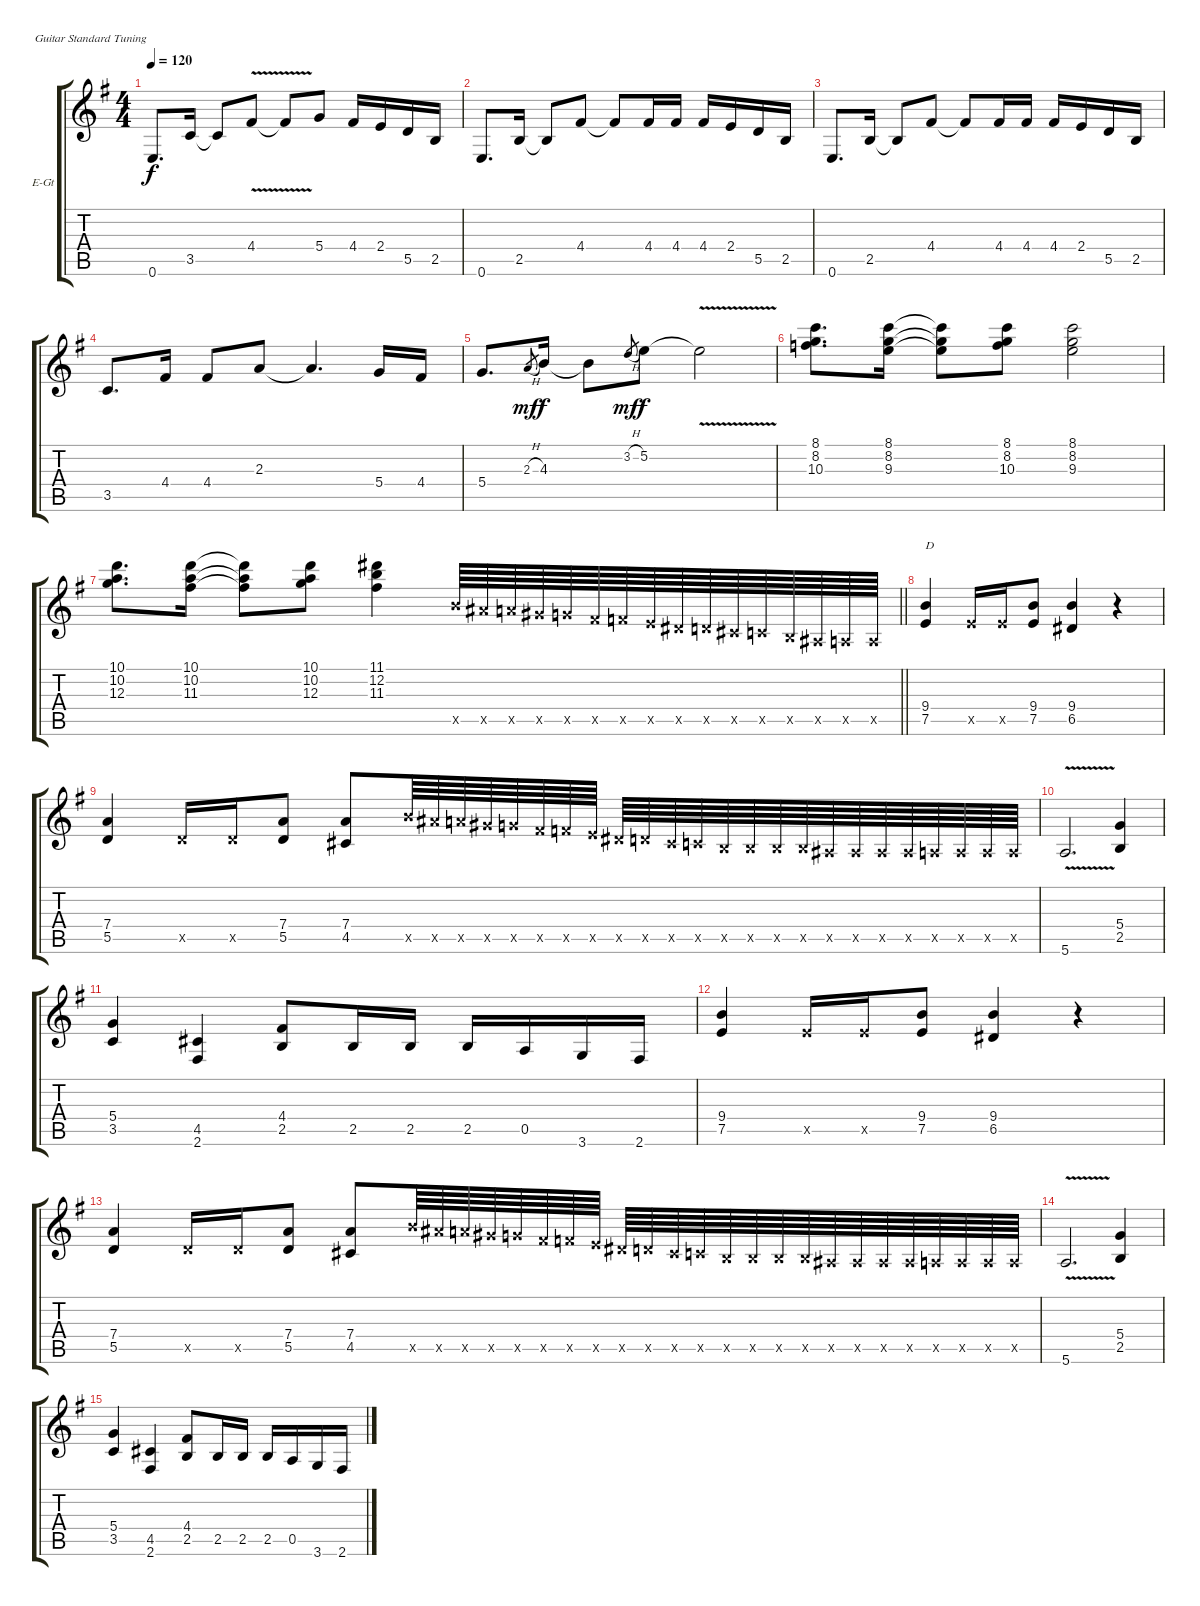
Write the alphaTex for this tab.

\bracketExtendMode groupsimilarinstruments
\firstSystemTrackNameOrientation horizontal
\otherSystemsTrackNameOrientation horizontal
\track ("YNGWIE GUITAR 2" "E-Gt") {instrument overdrivenguitar}
\staff {score tabs}
\tuning (E4 B3 G3 D3 A2 E2)
\ts (4 4)
\tempo 120
\clef g2
\ks eminor
0.6.8{d dy f} 3.5.16 3.5{t}.8 4.4{v}.8 4.4{v t}.8 5.4.8 4.4.16 2.4.16 5.5.16 2.5.16 |
0.6.8{d} 2.5.16 2.5{t}.8 4.4.8 4.4{t}.8 4.4.16 4.4.16 4.4.16 2.4.16 5.5.16 2.5.16 |
0.6.8{d} 2.5.16 2.5{t}.8 4.4.8 4.4{t}.8 4.4.16 4.4.16 4.4.16 2.4.16 5.5.16 2.5.16 |
3.5.8{d} 4.4.16 4.4.8 2.3.8 2.3{t}.4{d} 5.4.16 4.4.16 |
5.4.8{d} 2.3{h}.8{gr dy mf} 4.3.16{dy f} 4.3{t}.8 3.2{h}.8{gr dy mf} 5.2.8{dy f} 5.2{v t}.2 |
(8.1 8.2 10.3).8{d} (8.1 8.2 9.3).16 (8.1{t} 8.2{t} 9.3{t}).8 (8.1 8.2 10.3).8 (8.1 8.2 9.3).2 |
\barLineRight lightlight
(10.1 10.2 12.3).8{d} (10.1 10.2 11.3).16 (10.1{t} 10.2{t} 11.3{t}).8 (10.1 10.2 12.3).8 (11.1 12.2 11.3).4 14.5{x}.64 13.5{x}.64 12.5{x}.64 11.5{x}.64 10.5{x}.64 9.5{x}.64 8.5{x}.64 7.5{x}.64 6.5{x}.64 5.5{x}.64 4.5{x}.64 3.5{x}.64 2.5{x}.64 1.5{x}.64 0.5{x}.64 0.5{x}.64 |
(9.4 7.5).4{txt "D"} 7.5{x}.16 7.5{x}.16 (9.4 7.5).8 (9.4 6.5).4 r.4 |
(7.4 5.5).4 5.5{x}.16 5.5{x}.16 (7.4 5.5).8 (7.4 4.5).8 14.5{x}.64 13.5{x}.64 12.5{x}.64 11.5{x}.64 10.5{x}.64 9.5{x}.64 8.5{x}.64 7.5{x}.64 6.5{x}.64 5.5{x}.64 4.5{x}.64 3.5{x}.64 2.5{x}.64 2.5{x}.64 2.5{x}.64 2.5{x}.64 1.5{x}.64 1.5{x}.64 1.5{x}.64 1.5{x}.64 0.5{x}.64 0.5{x}.64 0.5{x}.64 0.5{x}.64 |
5.6{v}.2{d} (5.4 2.5).4 |
(5.4 3.5).4 (4.5 2.6).4 (4.4 2.5).8 2.5.16 2.5.16 2.5.16 0.5.16 3.6.16 2.6.16 |
(9.4 7.5).4 7.5{x}.16 7.5{x}.16 (9.4 7.5).8 (9.4 6.5).4 r.4 |
(7.4 5.5).4 5.5{x}.16 5.5{x}.16 (7.4 5.5).8 (7.4 4.5).8 14.5{x}.64 13.5{x}.64 12.5{x}.64 11.5{x}.64 10.5{x}.64 9.5{x}.64 8.5{x}.64 7.5{x}.64 6.5{x}.64 5.5{x}.64 4.5{x}.64 3.5{x}.64 2.5{x}.64 2.5{x}.64 2.5{x}.64 2.5{x}.64 1.5{x}.64 1.5{x}.64 1.5{x}.64 1.5{x}.64 0.5{x}.64 0.5{x}.64 0.5{x}.64 0.5{x}.64 |
5.6{v}.2{d} (5.4 2.5).4 |
(5.4 3.5).4 (4.5 2.6).4 (4.4 2.5).8 2.5.16 2.5.16 2.5.16 0.5.16 3.6.16 2.6.16
